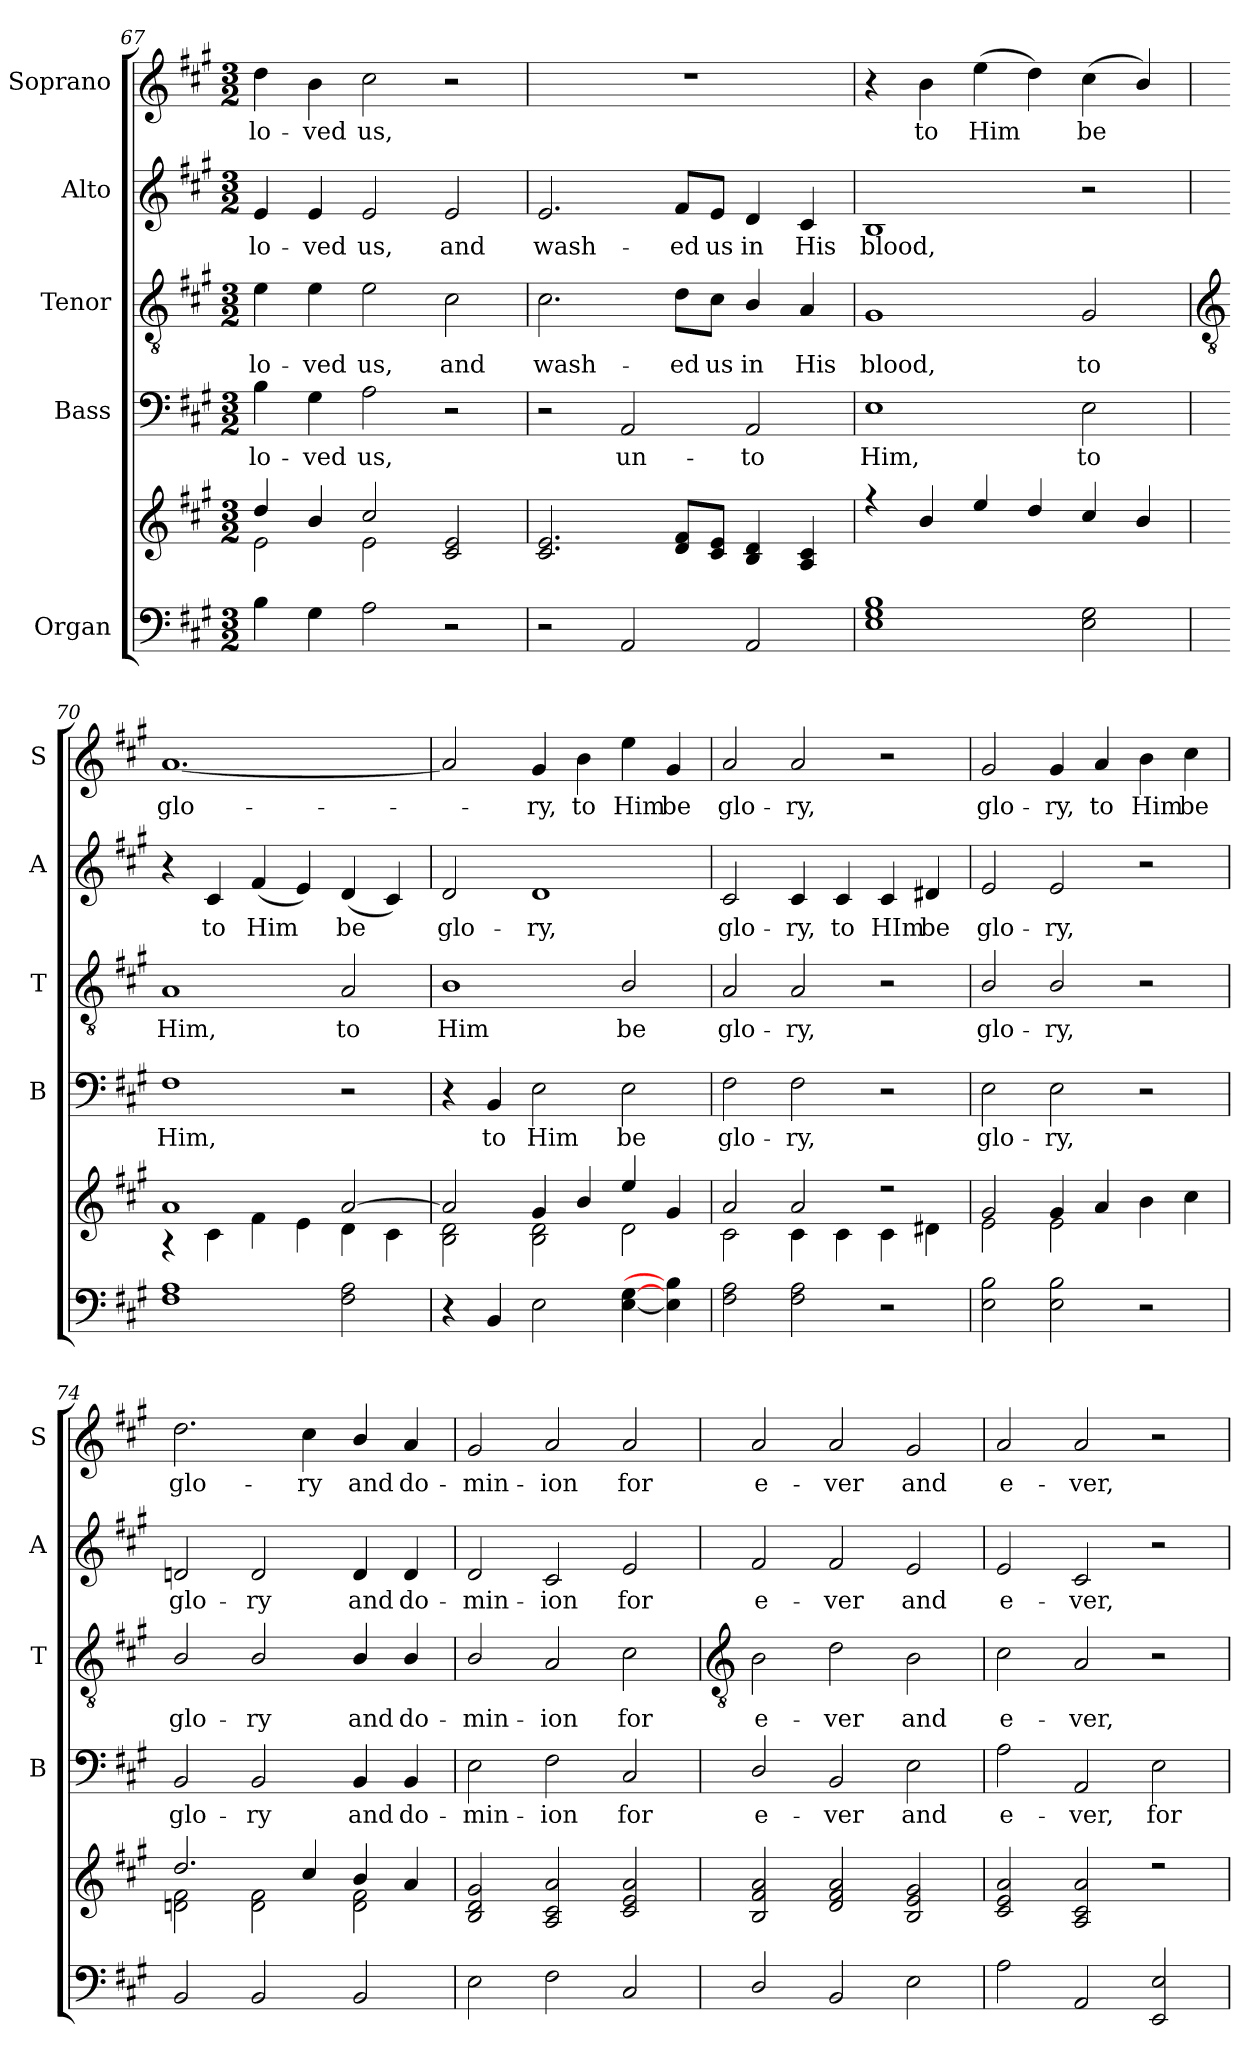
**kern	**kern	**kern	**text	**kern	**text	**kern	**text	**kern	**text
*part5	*part5	*part4	*part4	*part3	*part3	*part2	*part2	*part1	*part1
*staff6	*staff5	*staff4	*staff4	*staff3	*staff3	*staff2	*staff2	*staff1	*staff1
*I"Organ	*	*I"Bass	*	*I"Tenor	*	*I"Alto	*	*I"Soprano	*
*	*	*I'B	*	*I'T	*	*I'A	*	*I'S	*
*clefF4	*clefG2	*clefF4	*	*clefGv2	*	*clefG2	*	*clefG2	*
*k[f#c#g#]	*k[f#c#g#]	*k[f#c#g#]	*	*k[f#c#g#]	*	*k[f#c#g#]	*	*k[f#c#g#]	*
*A:	*A:	*A:	*	*A:	*	*A:	*	*A:	*
*M3/2	*M3/2	*M3/2	*	*M3/2	*	*M3/2	*	*M3/2	*
=67	=67	=67	=67	=67	=67	=67	=67	=67	=67
*	*^	*	*	*	*	*	*	*	*
!	!	!	!	!LO:LY:b	!	!LO:LY:b	!	!LO:LY:b	!	!LO:LY:b
4B	4dd/	2e\	4B	lo-	4e	lo-	4e	lo-	4dd	lo-
!	!	!	!	!LO:LY:b	!	!LO:LY:b	!	!LO:LY:b	!	!LO:LY:b
4G#	4b/	.	4G#	-ved	4e	-ved	4e	-ved	4b	-ved
!	!	!	!	!LO:LY:b	!	!LO:LY:b	!	!LO:LY:b	!	!LO:LY:b
2A	2cc#/	2e\	2A	us,	2e	us,	2e	us,	2cc#	us,
!	!	!	!	!	!	!LO:LY:b	!	!LO:LY:b	!	!
2r	2c# 2e	2ryy	2r	.	2c#	and	2e	and	2r	.
=68	=68	=68	=68	=68	=68	=68	=68	=68	=68	=68
!	!	!LO:N:vis=1	!	!	!	!LO:LY:b	!	!LO:LY:b	!LO:N:vis=1	!
2r	2.c# 2.e	1.ryy	2r	.	2.c#	wash-	2.e	wash-	1.r	.
!	!	!	!	!LO:LY:b	!	!	!	!	!	!
2AA	.	.	2AA	un-	.	.	.	.	.	.
!	!	!	!	!	!	!LO:LY:b	!	!LO:LY:b	!	!
.	8d 8f#L	.	.	.	8d\L	-ed	8f#/L	-ed	.	.
!	!	!	!	!	!	!LO:LY:b	!	!LO:LY:b	!	!
.	8c# 8eJ	.	.	.	8c#\J	us	8e/J	us	.	.
!	!	!	!	!LO:LY:b	!	!LO:LY:b	!	!LO:LY:b	!	!
2AA	4B 4d	.	2AA	-to	4B/	in	4d	in	.	.
!	!	!	!	!	!	!LO:LY:b	!	!LO:LY:b	!	!
.	4A 4c#	.	.	.	4A	His	4c#	His	.	.
=69	=69	=69	=69	=69	=69	=69	=69	=69	=69	=69
!	!	!LO:N:vis=1	!	!LO:LY:b	!	!LO:LY:b	!	!LO:LY:b	!	!
1E 1G# 1B	4r	1.ryy	1E	Him,	1G#	blood,	1B	blood,	4r	.
!	!	!	!	!	!	!	!	!	!	!LO:LY:b
.	4b	.	.	.	.	.	.	.	4b	to
!	!	!	!	!	!	!	!	!	!	!LO:LY:b
.	4ee	.	.	.	.	.	.	.	(>4ee	Him
.	4dd	.	.	.	.	.	.	.	4dd)	.
!	!	!	!	!LO:LY:b	!	!LO:LY:b	!	!	!	!LO:LY:b
2E 2G#	4cc#	.	2E	to	2G#	to	2r	.	(<4cc#	be
.	4b/	.	.	.	.	.	.	.	4b/)	.
!!LO:LB:g=z
=70	=70	=70	=70	=70	=70	=70	=70	=70	=70	=70
*	*	*	*	*	*clefGv2	*	*	*	*	*
!	!	!	!	!LO:LY:b	!	!LO:LY:b	!	!	!	!LO:LY:b
1F# 1A	1a	4r	1F#	Him,	1A	Him,	4r	.	[1.a	glo-
!	!	!	!	!	!	!	!	!LO:LY:b	!	!
.	.	4c#\	.	.	.	.	4c#	to	.	.
!	!	!	!	!	!	!	!	!LO:LY:b	!	!
.	.	4f#\	.	.	.	.	(<4f#	Him	.	.
.	.	4e\	.	.	.	.	4e)	.	.	.
!	!	!	!	!	!	!LO:LY:b	!	!LO:LY:b	!	!
2F# 2A	[2a	4d\	2r	.	2A	to	(<4d	be	.	.
.	.	4c#\	.	.	.	.	4c#)	.	.	.
=71	=71	=71	=71	=71	=71	=71	=71	=71	=71	=71
!	!	!	!	!	!	!LO:LY:b	!	!LO:LY:b	!	!
4r	2a]	2B\ 2d\	4r	.	1B	Him	2d	glo-	2a]	.
!	!	!	!	!LO:LY:b	!	!	!	!	!	!
4BB	.	.	4BB	to	.	.	.	.	.	.
!	!	!	!	!LO:LY:b	!	!	!	!LO:LY:b	!	!LO:LY:b
2E	4g#	2B\ 2d\	2E	Him	.	.	1d	-ry,	4g#	ry,
!	!	!	!	!	!	!	!	!	!	!LO:LY:b
.	4b/	.	.	.	.	.	.	.	4b	to
!	!	!	!	!LO:LY:b	!	!LO:LY:b	!	!	!	!LO:LY:b
[4E [4G#	4ee/	2d\	2E	be	2B/	be	.	.	4ee	Him
!	!	!	!	!	!	!	!	!	!	!LO:LY:b
4E] 4B]	4g#	.	.	.	.	.	.	.	4g#	be
=72	=72	=72	=72	=72	=72	=72	=72	=72	=72	=72
!	!	!	!	!LO:LY:b	!	!LO:LY:b	!	!LO:LY:b	!	!LO:LY:b
2F# 2A	2a	2c#\	2F#	glo-	2A	glo-	2c#	glo-	2a	glo-
!	!	!	!	!LO:LY:b	!	!LO:LY:b	!	!LO:LY:b	!	!LO:LY:b
2F# 2A	2a	4c#\	2F#	-ry,	2A	-ry,	4c#	-ry,	2a	-ry,
!	!	!	!	!	!	!	!	!LO:LY:b	!	!
.	.	4c#\	.	.	.	.	4c#	to	.	.
!	!	!	!	!	!	!	!	!LO:LY:b	!	!
2r	2r	4c#\	2r	.	2r	.	4c#	HIm	2r	.
!	!	!	!	!	!	!	!	!LO:LY:b	!	!
.	.	4d#X\	.	.	.	.	4d#X	be	.	.
=73	=73	=73	=73	=73	=73	=73	=73	=73	=73	=73
!	!	!	!	!LO:LY:b	!	!LO:LY:b	!	!LO:LY:b	!	!LO:LY:b
2E 2B	2g#	2e\	2E	glo-	2B/	glo-	2e	glo-	2g#	glo-
!	!	!	!	!LO:LY:b	!	!LO:LY:b	!	!LO:LY:b	!	!LO:LY:b
2E 2B	4g#	2e\	2E	-ry,	2B/	-ry,	2e	-ry,	4g#	-ry,
!	!	!	!	!	!	!	!	!	!	!LO:LY:b
.	4a	.	.	.	.	.	.	.	4a	to
!	!	!	!	!	!	!	!	!	!	!LO:LY:b
2r	4b	2ryy	2r	.	2r	.	2r	.	4b	Him
!	!	!	!	!	!	!	!	!	!	!LO:LY:b
.	4cc#	.	.	.	.	.	.	.	4cc#	be
=74	=74	=74	=74	=74	=74	=74	=74	=74	=74	=74
!	!	!	!	!LO:LY:b	!	!LO:LY:b	!	!LO:LY:b	!	!LO:LY:b
2BB	2.dd/	2dn\ 2f#\	2BB	glo-	2B/	glo-	2dn	glo-	2.dd	glo-
!	!	!	!	!LO:LY:b	!	!LO:LY:b	!	!LO:LY:b	!	!
2BB	.	2d\ 2f#\	2BB	-ry	2B/	-ry	2d	-ry	.	.
!	!	!	!	!	!	!	!	!	!	!LO:LY:b
.	4cc#/	.	.	.	.	.	.	.	4cc#	-ry
!	!	!	!	!LO:LY:b	!	!LO:LY:b	!	!LO:LY:b	!	!LO:LY:b
2BB	4b/	2d\ 2f#\	4BB	and	4B/	and	4d	and	4b/	and
!	!	!	!	!LO:LY:b	!	!LO:LY:b	!	!LO:LY:b	!	!LO:LY:b
.	4a	.	4BB	do-	4B/	do-	4d	do-	4a	do-
=75	=75	=75	=75	=75	=75	=75	=75	=75	=75	=75
!	!	!LO:N:vis=1	!	!LO:LY:b	!	!LO:LY:b	!	!LO:LY:b	!	!LO:LY:b
2E	2B 2d 2g#	1.ryy	2E	-min-	2B/	-min-	2d	-min-	2g#	-min-
!	!	!	!	!LO:LY:b	!	!LO:LY:b	!	!LO:LY:b	!	!LO:LY:b
2F#	2A 2c# 2a	.	2F#	-ion	2A	-ion	2c#	-ion	2a	-ion
!	!	!	!	!LO:LY:b	!	!LO:LY:b	!	!LO:LY:b	!	!LO:LY:b
2C#	2c# 2e 2a	.	2C#	for	2c#	for	2e	for	2a	for
!!LO:LB:g=z
=76	=76	=76	=76	=76	=76	=76	=76	=76	=76	=76
*	*	*	*	*	*clefGv2	*	*	*	*	*
!	!	!LO:N:vis=1	!	!LO:LY:b	!	!LO:LY:b	!	!LO:LY:b	!	!LO:LY:b
2D/	2B 2f# 2a	1.ryy	2D/	e-	2B	e-	2f#	e-	2a	e-
!	!	!	!	!LO:LY:b	!	!LO:LY:b	!	!LO:LY:b	!	!LO:LY:b
2BB	2d 2f# 2a	.	2BB	-ver	2d	-ver	2f#	-ver	2a	-ver
!	!	!	!	!LO:LY:b	!	!LO:LY:b	!	!LO:LY:b	!	!LO:LY:b
2E	2B 2e 2g#	.	2E	and	2B	and	2e	and	2g#	and
=77	=77	=77	=77	=77	=77	=77	=77	=77	=77	=77
!	!	!LO:N:vis=1	!	!LO:LY:b	!	!LO:LY:b	!	!LO:LY:b	!	!LO:LY:b
2A	2c# 2e 2a	1.ryy	2A	e-	2c#	e-	2e	e-	2a	e-
!	!	!	!	!LO:LY:b	!	!LO:LY:b	!	!LO:LY:b	!	!LO:LY:b
2AA	2A 2c# 2a	.	2AA	-ver,	2A	-ver,	2c#	-ver,	2a	-ver,
!	!	!	!	!LO:LY:b	!	!	!	!	!	!
2EE 2E	2r	.	2E	for	2r	.	2r	.	2r	.
*	*v	*v	*	*	*	*	*	*	*	*
=	=	=	=	=	=	=	=	=	=
*-	*-	*-	*-	*-	*-	*-	*-	*-	*-
